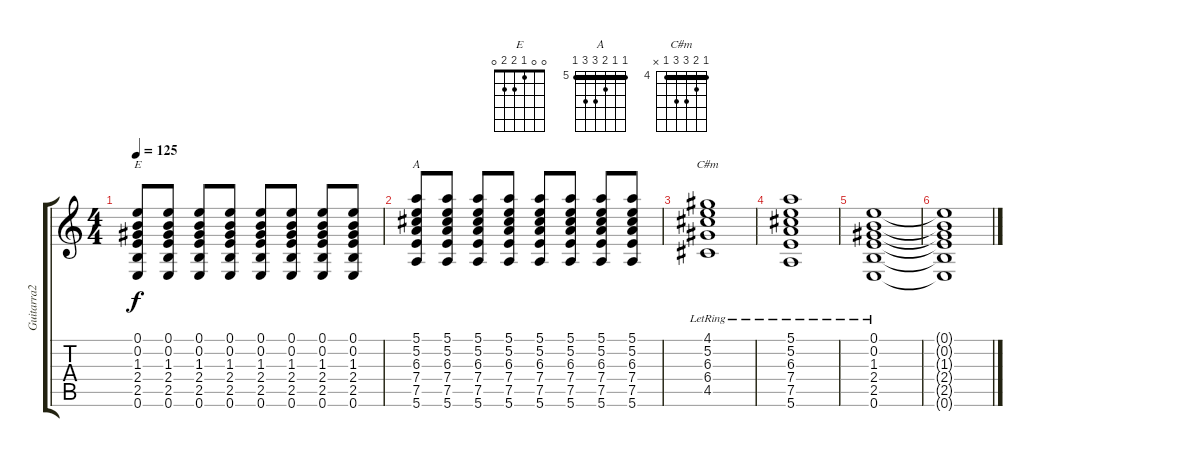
\track ("Guitarra2" "Guitarra2") {instrument distortionguitar}
\staff {score tabs}
\tuning (E4 B3 G3 D3 A2 E2) {hide}
\chord ("E" 0 0 1 2 2 0)
\chord ("A" 5 5 6 7 7 5) {firstfret 5 barre 5}
\chord ("C#m" 4 5 6 6 4 x) {firstfret 4 barre 4}
\ts (4 4)
\tempo 125
\clef g2
\ks c
(0.1 0.2 1.3 2.4 2.5 0.6).8{ch "E" dy f} (0.1 0.2 1.3 2.4 2.5 0.6).8 (0.1 0.2 1.3 2.4 2.5 0.6).8 (0.1 0.2 1.3 2.4 2.5 0.6).8 (0.1 0.2 1.3 2.4 2.5 0.6).8 (0.1 0.2 1.3 2.4 2.5 0.6).8 (0.1 0.2 1.3 2.4 2.5 0.6).8 (0.1 0.2 1.3 2.4 2.5 0.6).8 |
(5.1 5.2 6.3 7.4 7.5 5.6).8{ch "A"} (5.1 5.2 6.3 7.4 7.5 5.6).8 (5.1 5.2 6.3 7.4 7.5 5.6).8 (5.1 5.2 6.3 7.4 7.5 5.6).8 (5.1 5.2 6.3 7.4 7.5 5.6).8 (5.1 5.2 6.3 7.4 7.5 5.6).8 (5.1 5.2 6.3 7.4 7.5 5.6).8 (5.1 5.2 6.3 7.4 7.5 5.6).8 |
(4.1{lr} 5.2{lr} 6.3{lr} 6.4{lr} 4.5{lr}).1{ch "C#m"} |
(5.1 5.2 6.3 7.4 7.5{lr} 5.6).1 |
(0.1 0.2 1.3 2.4 2.5{lr} 0.6).1 |
(0.1{t} 0.2{t} 1.3{t} 2.4{t} 2.5{t} 0.6{t}).1
